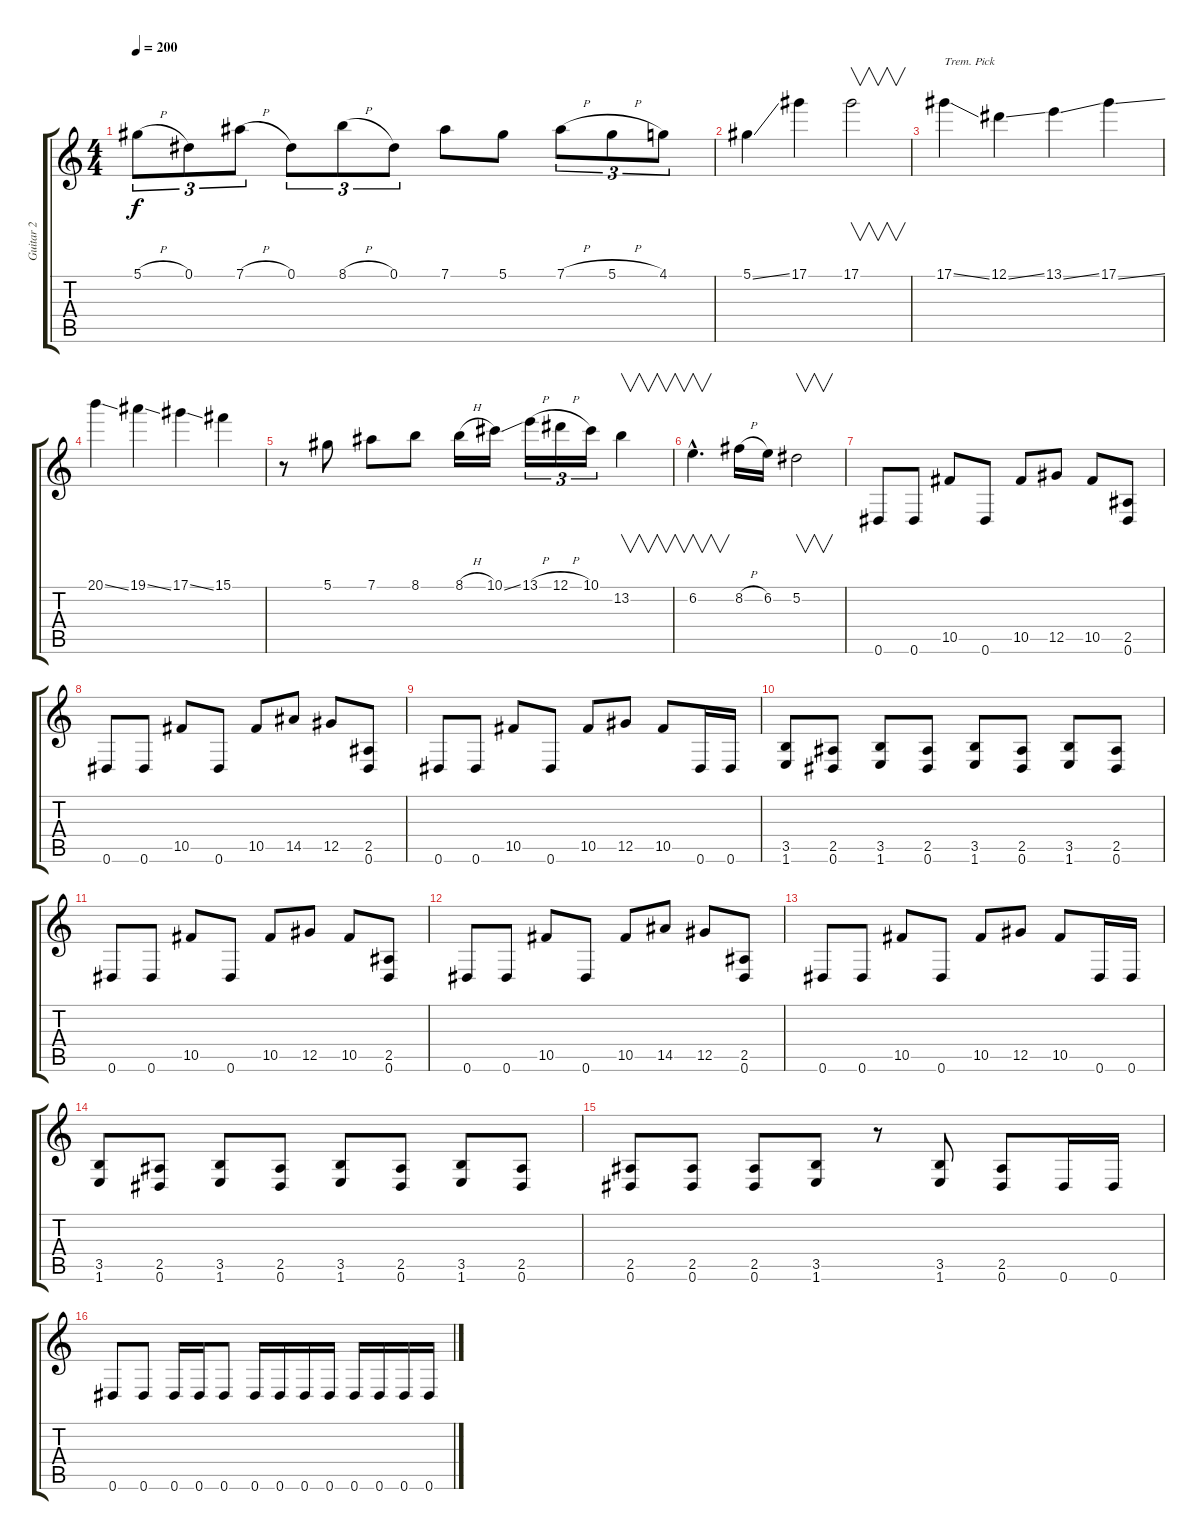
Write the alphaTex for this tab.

\track ("Guitar 2" "Guitar 2") {instrument distortionguitar}
\staff {score tabs}
\tuning (Eb4 Bb3 Gb3 Db3 Ab2 Eb2) {hide}
\ts (4 4)
\tempo 200
\clef g2
\ks c
5.1{h}.8{tu (3 2) dy f} 0.1.8{tu (3 2)} 7.1{h}.8{tu (3 2)} 0.1.8{tu (3 2)} 8.1{h}.8{tu (3 2)} 0.1.8{tu (3 2)} 7.1.8 5.1.8 7.1{h}.8{tu (3 2)} 5.1{h}.8{tu (3 2)} 4.1.8{tu (3 2)} |
5.1{ss}.4 17.1.4 17.1.2{v} |
17.1{ss}.4{txt "Trem. Pick"} 12.1{ss}.4 13.1{ss}.4 17.1{ss}.4 |
20.1{ss}.4 19.1{ss}.4 17.1{ss}.4 15.1.4 |
r.8 5.1.8 7.1.8 8.1.8 8.1{h}.16 10.1{ss}.16 13.1{h}.16{tu (3 2)} 12.1{h}.16{tu (3 2)} 10.1.16{tu (3 2)} 13.2.4{v} |
6.2{hac}.4{v d} 8.2{h}.16 6.2.16 5.2.2{v} |
0.6.8 0.6.8 10.5.8 0.6.8 10.5.8 12.5.8 10.5.8 (2.5 0.6).8 |
0.6.8 0.6.8 10.5.8 0.6.8 10.5.8 14.5.8 12.5.8 (2.5 0.6).8 |
0.6.8 0.6.8 10.5.8 0.6.8 10.5.8 12.5.8 10.5.8 0.6.16 0.6.16 |
(3.5 1.6).8 (2.5 0.6).8 (3.5 1.6).8 (2.5 0.6).8 (3.5 1.6).8 (2.5 0.6).8 (3.5 1.6).8 (2.5 0.6).8 |
0.6.8 0.6.8 10.5.8 0.6.8 10.5.8 12.5.8 10.5.8 (2.5 0.6).8 |
0.6.8 0.6.8 10.5.8 0.6.8 10.5.8 14.5.8 12.5.8 (2.5 0.6).8 |
0.6.8 0.6.8 10.5.8 0.6.8 10.5.8 12.5.8 10.5.8 0.6.16 0.6.16 |
(3.5 1.6).8 (2.5 0.6).8 (3.5 1.6).8 (2.5 0.6).8 (3.5 1.6).8 (2.5 0.6).8 (3.5 1.6).8 (2.5 0.6).8 |
(2.5 0.6).8 (2.5 0.6).8 (2.5 0.6).8 (3.5 1.6).8 r.8 (3.5 1.6).8 (2.5 0.6).8 0.6.16 0.6.16 |
0.6.8 0.6.8 0.6.16 0.6.16 0.6.8 0.6.16 0.6.16 0.6.16 0.6.16 0.6.16 0.6.16 0.6.16 0.6.16
